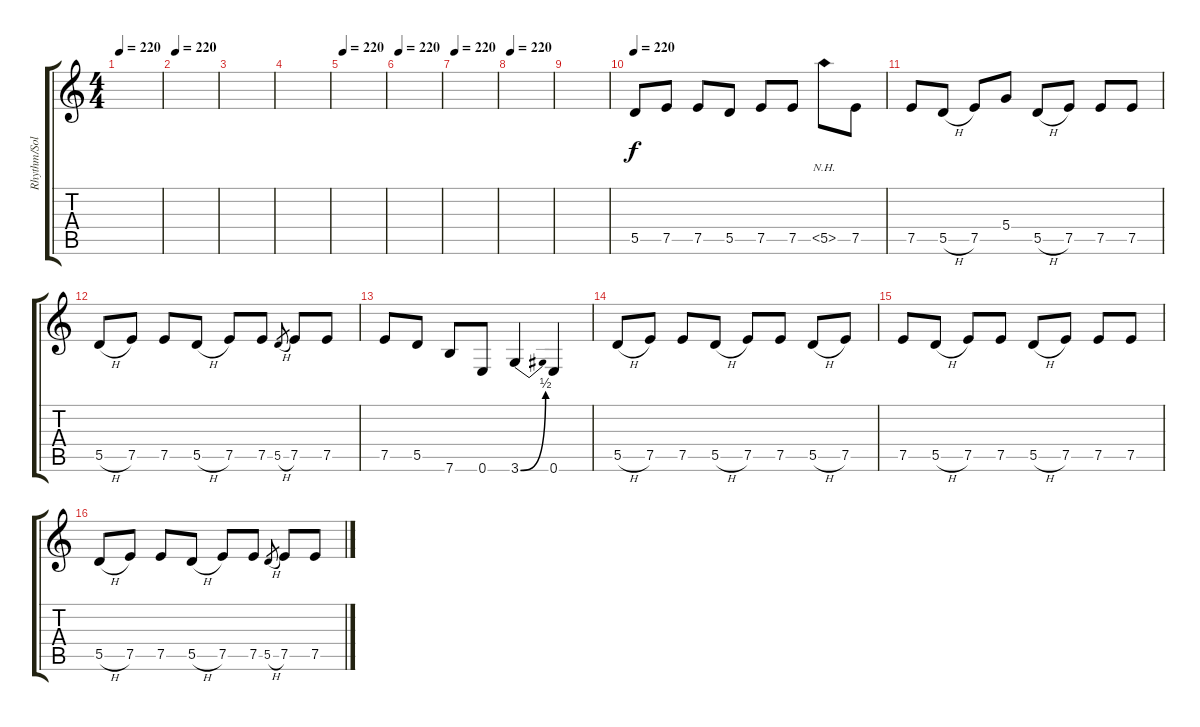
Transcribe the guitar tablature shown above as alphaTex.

\track ("Rhythm/Solo" "Rhythm/Sol") {instrument distortionguitar}
\staff {score tabs}
\tuning (E4 B3 G3 D3 A2 E2) {hide}
\ts (4 4)
\tempo 220
\clef g2
\ks c
|
\tempo 220
|
|
|
\tempo 220
|
\tempo 220
|
\tempo 220
|
\tempo 220
|
|
\tempo 220
5.5.8{instrument distortionguitar} 7.5.8 7.5.8 5.5.8 7.5.8 7.5.8 5.5{nh}.8 7.5.8 |
7.5.8 5.5{h}.8 7.5.8 5.4.8 5.5{h}.8 7.5.8 7.5.8 7.5.8 |
5.5{h}.8 7.5.8 7.5.8 5.5{h}.8 7.5.8 7.5.8 5.5{h}.8{gr} 7.5.8 7.5.8 |
7.5.8 5.5.8 7.6.8 0.6.8 3.6{be (bend 0 0 60 2)}.4 0.6.4 |
5.5{h}.8 7.5.8 7.5.8 5.5{h}.8 7.5.8 7.5.8 5.5{h}.8 7.5.8 |
7.5.8 5.5{h}.8 7.5.8 7.5.8 5.5{h}.8 7.5.8 7.5.8 7.5.8 |
5.5{h}.8 7.5.8 7.5.8 5.5{h}.8 7.5.8 7.5.8 5.5{h}.8{gr} 7.5.8 7.5.8
